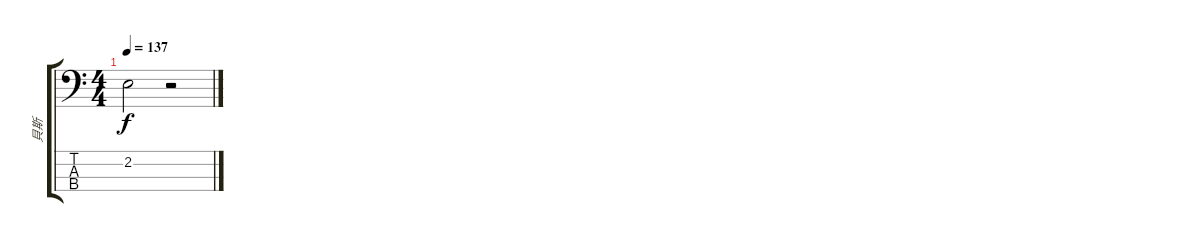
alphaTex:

\track ("貝斯" "貝斯") {instrument electricbassfinger}
\staff {score tabs}
\tuning (G2 D2 A1 E1) {hide}
\ts (4 4)
\tempo 137
\clef f4
\ks c
2.2.2{dy f} r.2
